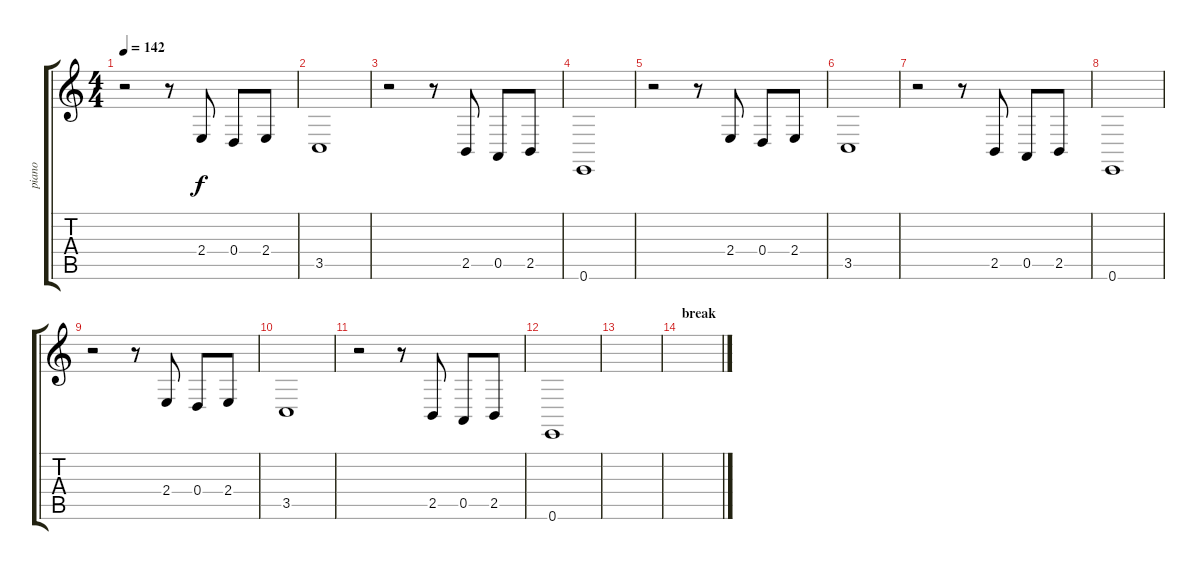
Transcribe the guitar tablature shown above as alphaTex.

\track ("piano" "piano") {instrument brightacousticpiano}
\staff {score tabs}
\tuning (E4 B3 G3 D3 A2 E2) {hide}
\ts (4 4)
\tempo 142
\clef g2
\ks c
r.2{dy f} r.8 2.4.8 0.4.8 2.4.8 |
3.5.1 |
r.2 r.8 2.5.8 0.5.8 2.5.8 |
0.6.1 |
r.2 r.8 2.4.8 0.4.8 2.4.8 |
3.5.1 |
r.2 r.8 2.5.8 0.5.8 2.5.8 |
0.6.1 |
r.2 r.8 2.4.8 0.4.8 2.4.8 |
3.5.1 |
r.2 r.8 2.5.8 0.5.8 2.5.8 |
0.6.1 |
|
\section ("" "break")
